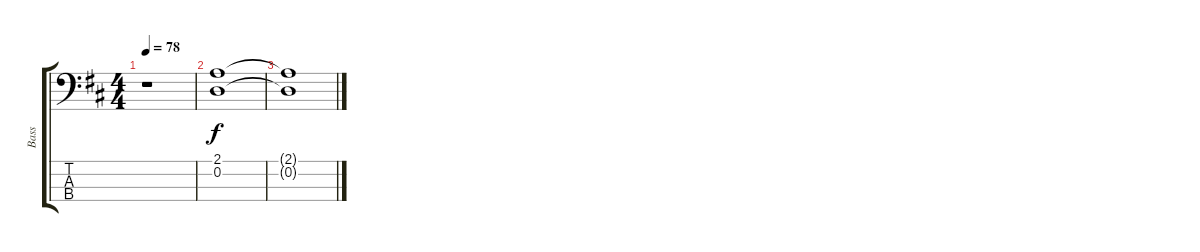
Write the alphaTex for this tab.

\track ("Bass" "Bass") {instrument electricbassfinger}
\staff {score tabs}
\tuning (G2 D2 A1 E1) {hide}
\ts (4 4)
\tempo 78
\clef f4
\ks d
r.1{dy f} |
(2.1 0.2).1 |
(2.1{t} 0.2{t}).1
